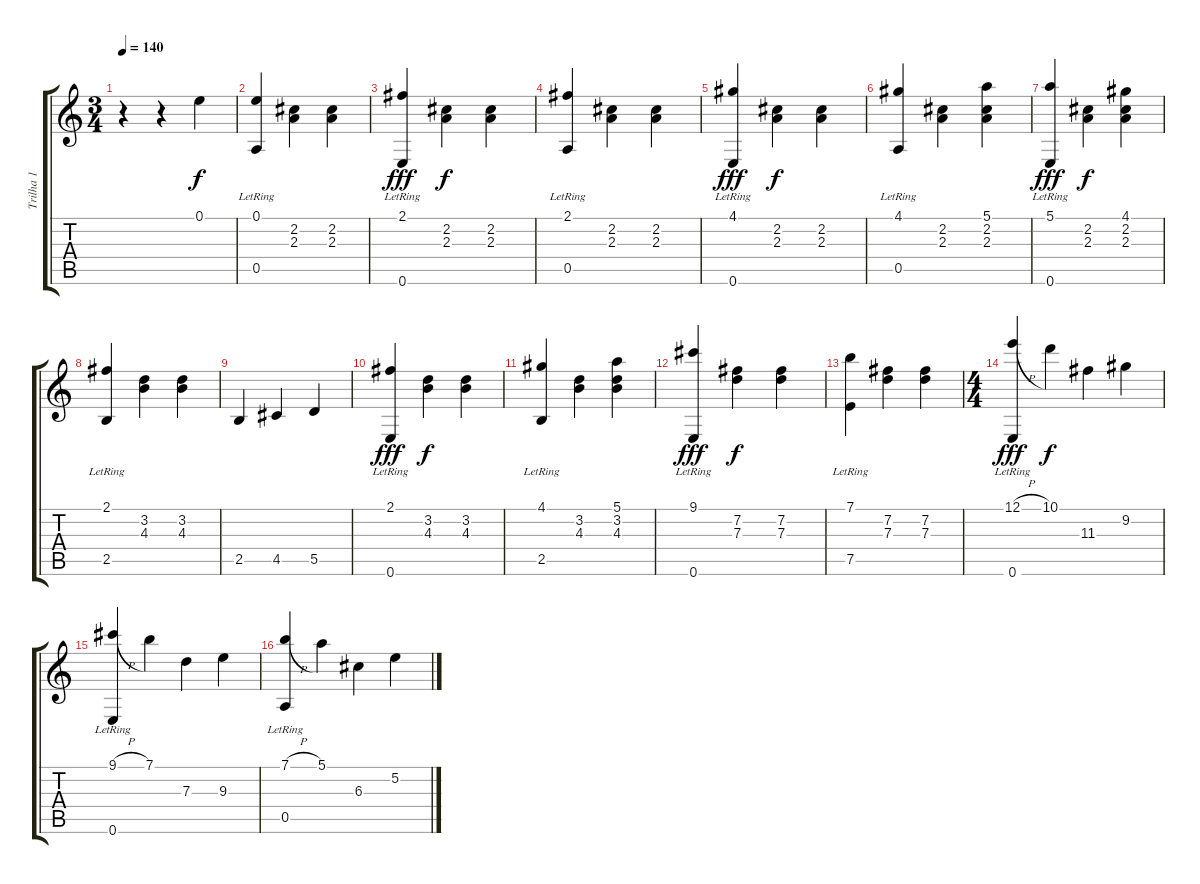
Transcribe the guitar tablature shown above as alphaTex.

\track ("Trilha 1" "Trilha 1") {instrument acousticguitarnylon}
\staff {score tabs}
\tuning (E4 B3 G3 D3 A2 E2) {hide}
\ts (3 4)
\tempo 140
\clef g2
\ks c
r.4{dy f instrument acousticguitarnylon} r.4 0.1.4 |
(0.1 0.5{lr}).4 (2.2 2.3).4 (2.2 2.3).4 |
(2.1 0.6{lr}).4{dy fff} (2.2 2.3).4{dy f} (2.2 2.3).4 |
(2.1 0.5{lr}).4 (2.2 2.3).4 (2.2 2.3).4 |
(4.1 0.6{lr}).4{dy fff} (2.2 2.3).4{dy f} (2.2 2.3).4 |
(4.1 0.5{lr}).4 (2.2 2.3).4 (5.1 2.2 2.3).4 |
(5.1 0.6{lr}).4{dy fff} (2.2 2.3).4{dy f} (4.1 2.2 2.3).4 |
(2.1 2.5{lr}).4 (3.2 4.3).4 (3.2 4.3).4 |
2.5.4 4.5.4 5.5.4 |
(2.1 0.6{lr}).4{dy fff} (3.2 4.3).4{dy f} (3.2 4.3).4 |
(4.1 2.5{lr}).4 (3.2 4.3).4 (5.1 3.2 4.3).4 |
(9.1 0.6{lr}).4{dy fff} (7.2 7.3).4{dy f} (7.2 7.3).4 |
(7.1 7.5{lr}).4 (7.2 7.3).4 (7.2 7.3).4 |
\ts (4 4)
(12.1{h} 0.6{lr}).4{dy fff} 10.1.4{dy f} 11.3.4 9.2.4 |
(9.1{h} 0.6{lr}).4 7.1.4 7.3.4 9.3.4 |
(7.1{h} 0.5{lr}).4 5.1.4 6.3.4 5.2.4
